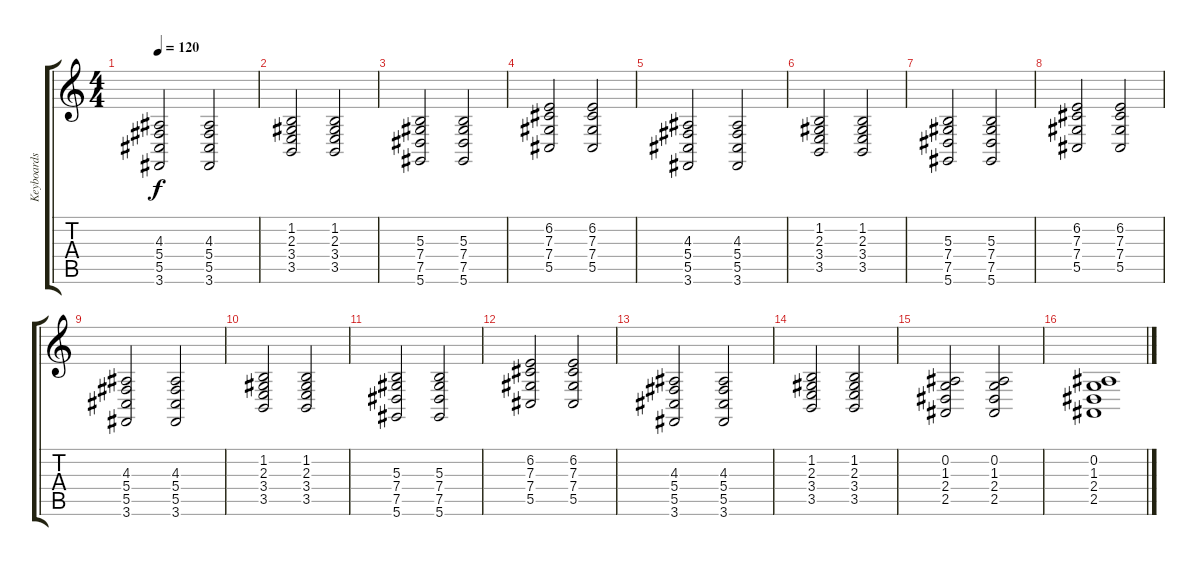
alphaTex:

\track ("Keyboards 2" "Keyboards ") {instrument brightacousticpiano}
\staff {score tabs}
\tuning (Eb4 Bb3 Gb3 Db3 Ab2 Eb2) {hide}
\ts (4 4)
\tempo 120
\clef g2
\ks c
(4.3 5.4 5.5 3.6).2{dy f} (4.3 5.4 5.5 3.6).2 |
(1.2 2.3 3.4 3.5).2 (1.2 2.3 3.4 3.5).2 |
(5.3 7.4 7.5 5.6).2 (5.3 7.4 7.5 5.6).2 |
(6.2 7.3 7.4 5.5).2 (6.2 7.3 7.4 5.5).2 |
(4.3 5.4 5.5 3.6).2 (4.3 5.4 5.5 3.6).2 |
(1.2 2.3 3.4 3.5).2 (1.2 2.3 3.4 3.5).2 |
(5.3 7.4 7.5 5.6).2 (5.3 7.4 7.5 5.6).2 |
(6.2 7.3 7.4 5.5).2 (6.2 7.3 7.4 5.5).2 |
(4.3 5.4 5.5 3.6).2 (4.3 5.4 5.5 3.6).2 |
(1.2 2.3 3.4 3.5).2 (1.2 2.3 3.4 3.5).2 |
(5.3 7.4 7.5 5.6).2 (5.3 7.4 7.5 5.6).2 |
(6.2 7.3 7.4 5.5).2 (6.2 7.3 7.4 5.5).2 |
(4.3 5.4 5.5 3.6).2 (4.3 5.4 5.5 3.6).2 |
(1.2 2.3 3.4 3.5).2 (1.2 2.3 3.4 3.5).2 |
(0.2 1.3 2.4 2.5).2 (0.2 1.3 2.4 2.5).2 |
(0.2 1.3 2.4 2.5).1
